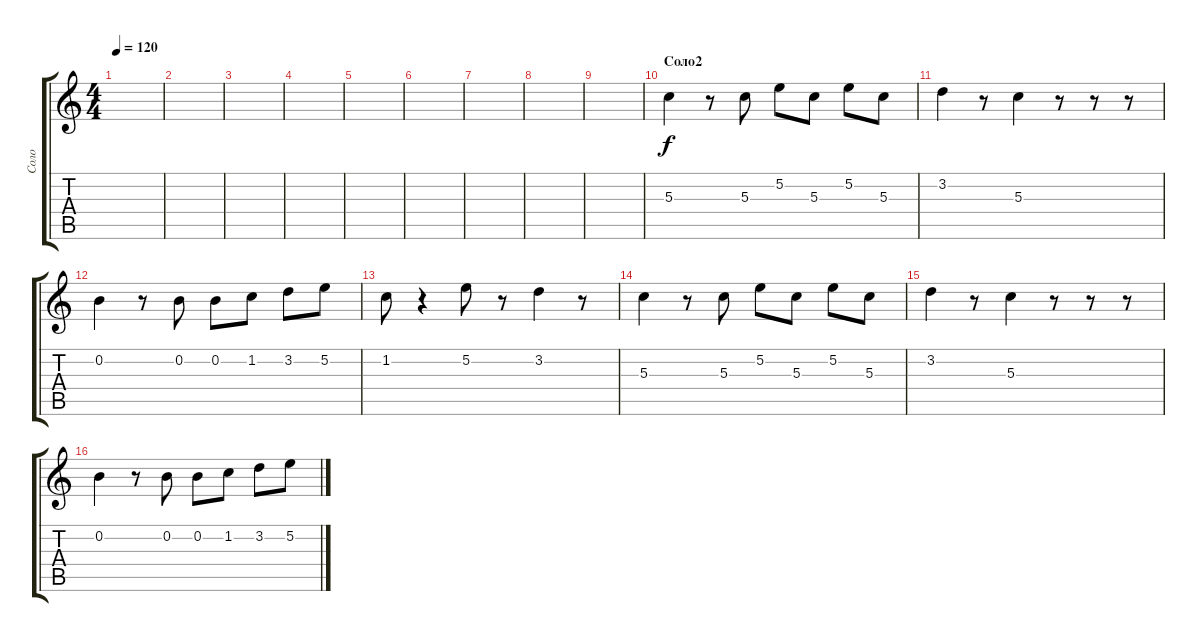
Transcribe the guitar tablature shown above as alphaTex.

\track ("Соло" "Соло") {instrument distortionguitar}
\staff {score tabs}
\tuning (E4 B3 G3 D3 A2 E2) {hide}
\ts (4 4)
\tempo 120
\clef g2
\ks c
|
|
|
|
|
|
|
|
|
\section ("" "Соло2")
5.3.4 r.8 5.3.8 5.2.8 5.3.8 5.2.8 5.3.8 |
3.2.4 r.8 5.3.4 r.8 r.8 r.8 |
0.2.4 r.8 0.2.8 0.2.8 1.2.8 3.2.8 5.2.8 |
1.2.8 r.4 5.2.8 r.8 3.2.4 r.8 |
5.3.4 r.8 5.3.8 5.2.8 5.3.8 5.2.8 5.3.8 |
3.2.4 r.8 5.3.4 r.8 r.8 r.8 |
0.2.4 r.8 0.2.8 0.2.8 1.2.8 3.2.8 5.2.8
